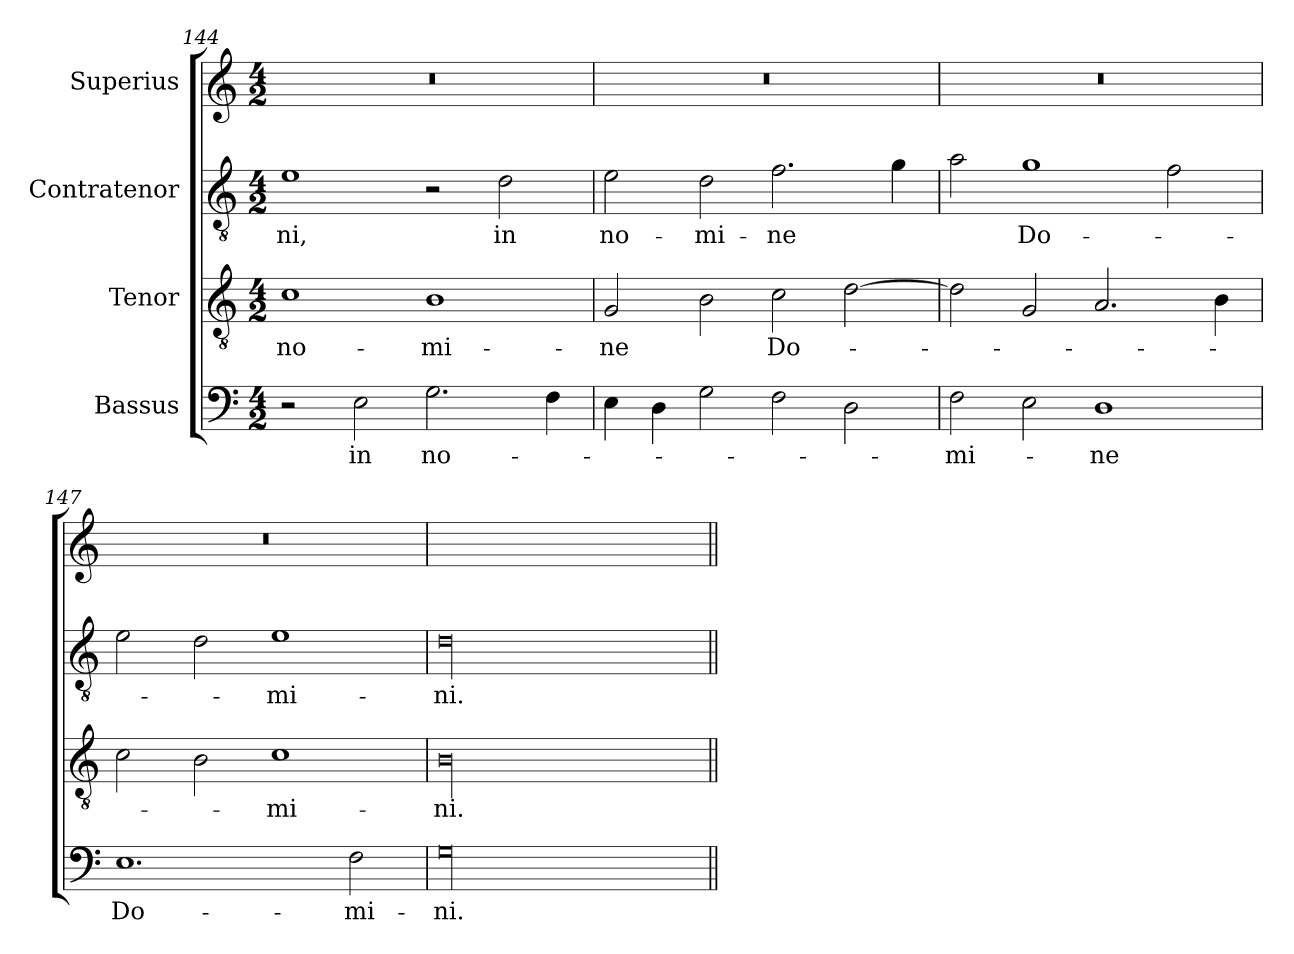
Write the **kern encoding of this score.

**kern	**text	**kern	**text	**kern	**text	**kern
*part4	*part4	*part3	*part3	*part2	*part2	*part1
*staff4	*staff4	*staff3	*staff3	*staff2	*staff2	*staff1
*I"Bassus	*	*I"Tenor	*	*I"Contratenor	*	*I"Superius
*clefF4	*	*clefGv2	*	*clefGv2	*	*clefG2
*k[]	*	*k[]	*	*k[]	*	*k[]
*M4/2	*	*M4/2	*	*M4/2	*	*M4/2
=144	=144	=144	=144	=144	=144	=144
2r	.	1c\	no-	1e\	-ni,	0r
2E\	in	.	.	.	.	.
2.G\	no-	1B\	-mi-	2r	.	.
.	.	.	.	2d\	in	.
4F\	.	.	.	.	.	.
=145	=145	=145	=145	=145	=145	=145
4E\	.	2G/	-ne	2e\	no-	0r
4D\	.	.	.	.	.	.
2G\	.	2B\	.	2d\	-mi-	.
2F\	.	2c\	Do-	2.f\	-ne	.
2D\	.	[2d\	.	.	.	.
.	.	.	.	4g\	.	.
=146	=146	=146	=146	=146	=146	=146
2F\	-mi-	2d\]	.	2a\	.	0r
2E\	.	2G/	.	1g\	Do-	.
1D\	-ne	2.A/	.	.	.	.
.	.	.	.	2f\	.	.
.	.	4B\	.	.	.	.
=147	=147	=147	=147	=147	=147	=147
1.E\	Do-	2c\	.	2e\	.	0r
.	.	2B\	.	2d\	.	.
.	.	1c\	-mi-	1e\	-mi-	.
2F\	-mi-	.	.	.	.	.
=148	=148	=148	=148	=148	=148	=148
00G\	-ni.	00B\	-ni.	00d\	-ni.	00ryy
=||	=||	=||	=||	=||	=||	=||
*-	*-	*-	*-	*-	*-	*-
